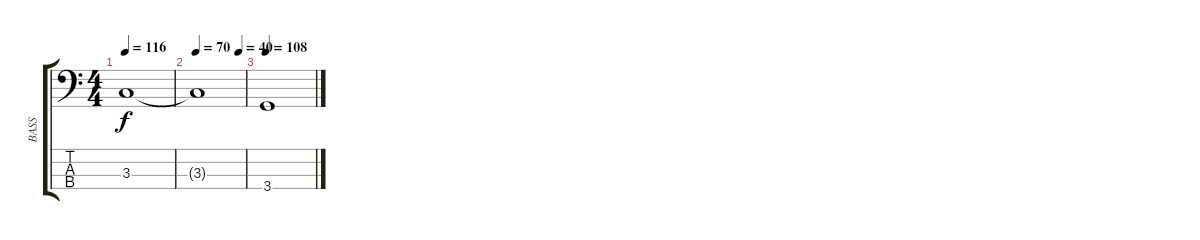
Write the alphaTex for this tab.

\track ("BASS" "BASS") {instrument electricbassfinger}
\staff {score tabs}
\tuning (G2 D2 A1 E1) {hide}
\ts (4 4)
\tempo 116
\clef f4
\ks c
3.3.1{dy f} |
\tempo 70
\tempo (40 0.875)
3.3{t}.1 |
\tempo 108
3.4.1
